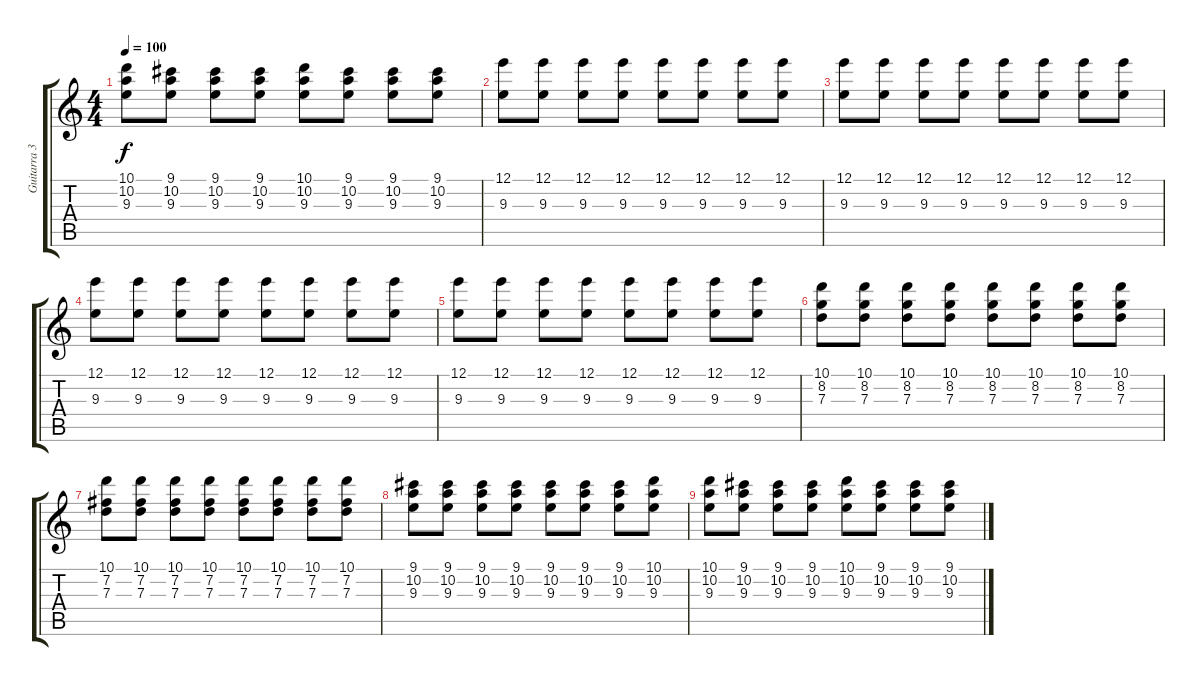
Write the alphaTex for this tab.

\track ("Guitarra 3" "Guitarra 3") {instrument electricguitarclean}
\staff {score tabs}
\tuning (E4 B3 G3 D3 A2 E2) {hide}
\ts (4 4)
\tempo 100
\clef g2
\ks c
(10.1 10.2 9.3).8{dy f} (9.1 10.2 9.3).8 (9.1 10.2 9.3).8 (9.1 10.2 9.3).8 (10.1 10.2 9.3).8 (9.1 10.2 9.3).8 (9.1 10.2 9.3).8 (9.1 10.2 9.3).8 |
(12.1 9.3).8 (12.1 9.3).8 (12.1 9.3).8 (12.1 9.3).8 (12.1 9.3).8 (12.1 9.3).8 (12.1 9.3).8 (12.1 9.3).8 |
(12.1 9.3).8 (12.1 9.3).8 (12.1 9.3).8 (12.1 9.3).8 (12.1 9.3).8 (12.1 9.3).8 (12.1 9.3).8 (12.1 9.3).8 |
(12.1 9.3).8 (12.1 9.3).8 (12.1 9.3).8 (12.1 9.3).8 (12.1 9.3).8 (12.1 9.3).8 (12.1 9.3).8 (12.1 9.3).8 |
(12.1 9.3).8 (12.1 9.3).8 (12.1 9.3).8 (12.1 9.3).8 (12.1 9.3).8 (12.1 9.3).8 (12.1 9.3).8 (12.1 9.3).8 |
(10.1 8.2 7.3).8 (10.1 8.2 7.3).8 (10.1 8.2 7.3).8 (10.1 8.2 7.3).8 (10.1 8.2 7.3).8 (10.1 8.2 7.3).8 (10.1 8.2 7.3).8 (10.1 8.2 7.3).8 |
(10.1 7.2 7.3).8 (10.1 7.2 7.3).8 (10.1 7.2 7.3).8 (10.1 7.2 7.3).8 (10.1 7.2 7.3).8 (10.1 7.2 7.3).8 (10.1 7.2 7.3).8 (10.1 7.2 7.3).8 |
(9.1 10.2 9.3).8 (9.1 10.2 9.3).8 (9.1 10.2 9.3).8 (9.1 10.2 9.3).8 (9.1 10.2 9.3).8 (9.1 10.2 9.3).8 (9.1 10.2 9.3).8 (10.1 10.2 9.3).8 |
(10.1 10.2 9.3).8 (9.1 10.2 9.3).8 (9.1 10.2 9.3).8 (9.1 10.2 9.3).8 (10.1 10.2 9.3).8 (9.1 10.2 9.3).8 (9.1 10.2 9.3).8 (9.1 10.2 9.3).8
